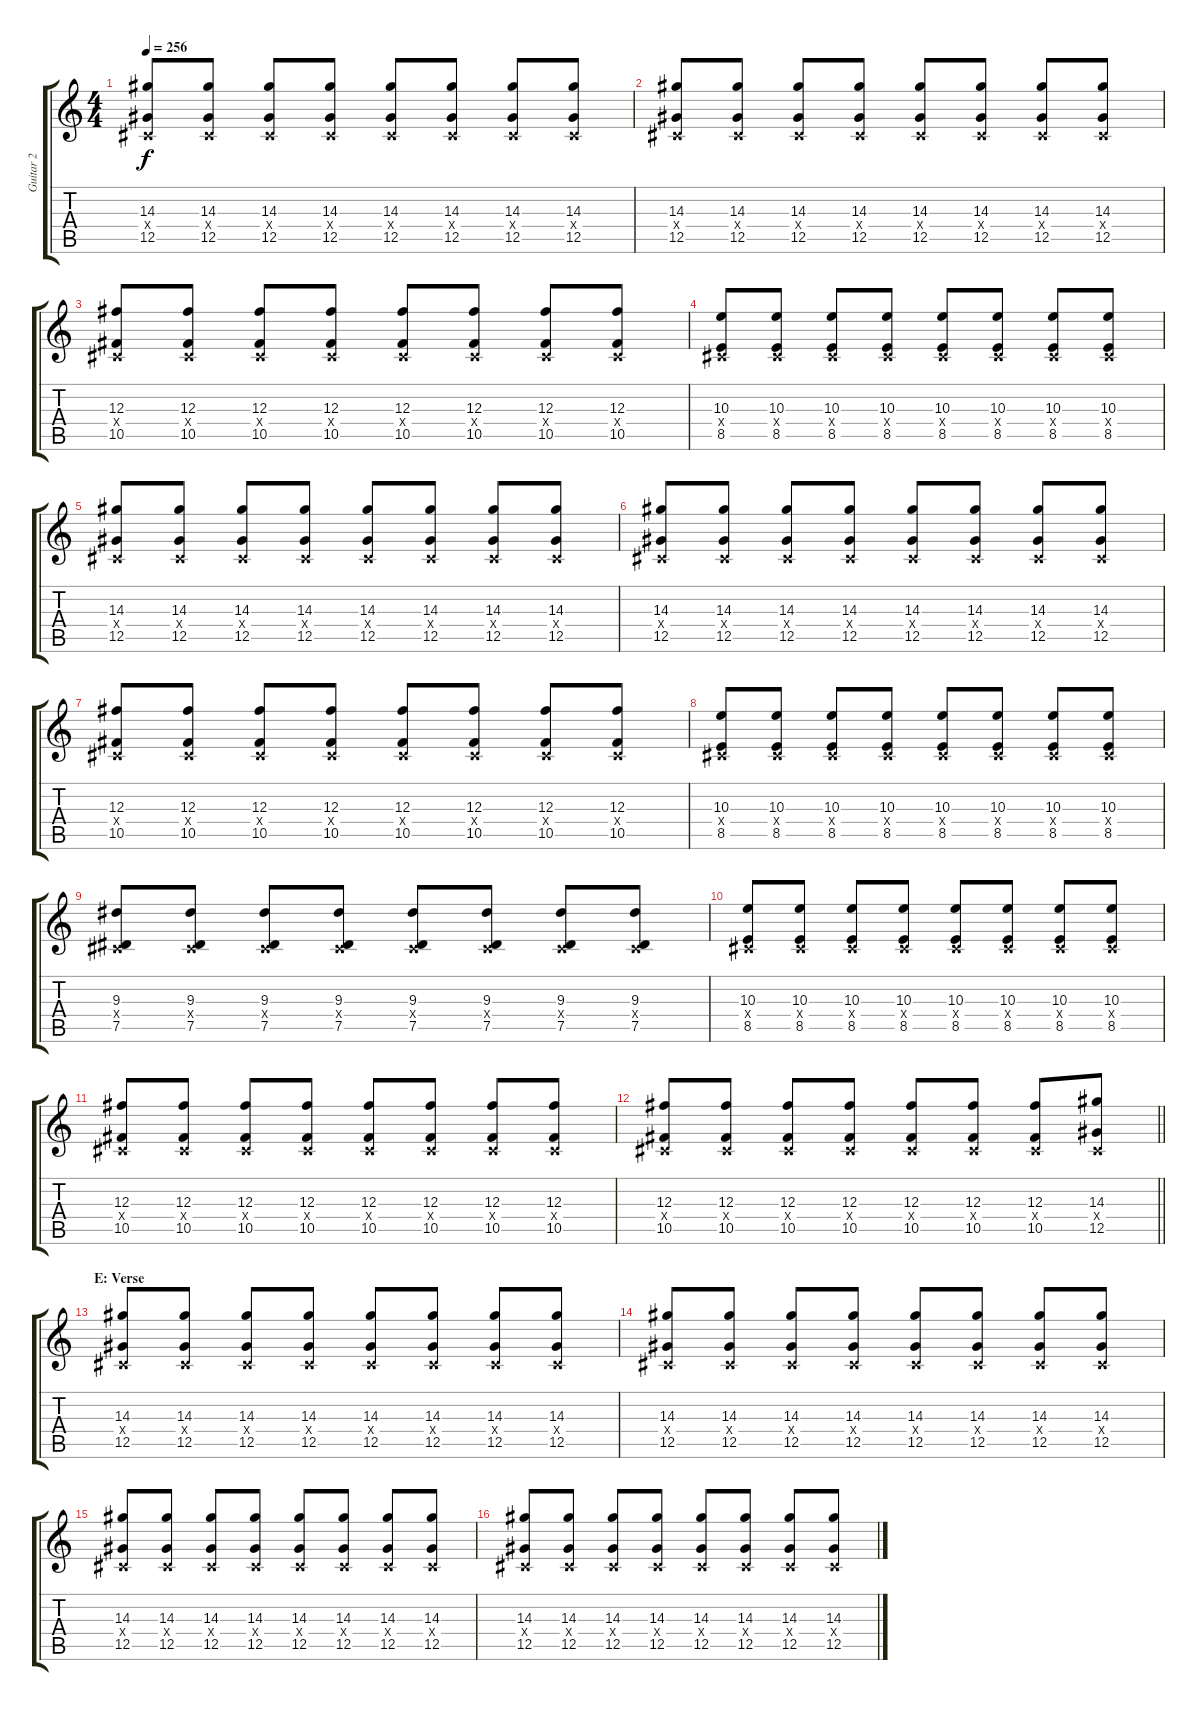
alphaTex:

\track ("Guitar 2" "Guitar 2") {instrument distortionguitar}
\staff {score tabs}
\tuning (Eb4 Bb3 Gb3 Db3 Ab2 Db2) {hide}
\ts (4 4)
\tempo 256
\clef g2
\ks c
(14.3 0.4{x} 12.5).8{dy f} (14.3 0.4{x} 12.5).8 (14.3 0.4{x} 12.5).8 (14.3 0.4{x} 12.5).8 (14.3 0.4{x} 12.5).8 (14.3 0.4{x} 12.5).8 (14.3 0.4{x} 12.5).8 (14.3 0.4{x} 12.5).8 |
(14.3 0.4{x} 12.5).8 (14.3 0.4{x} 12.5).8 (14.3 0.4{x} 12.5).8 (14.3 0.4{x} 12.5).8 (14.3 0.4{x} 12.5).8 (14.3 0.4{x} 12.5).8 (14.3 0.4{x} 12.5).8 (14.3 0.4{x} 12.5).8 |
(12.3 0.4{x} 10.5).8 (12.3 0.4{x} 10.5).8 (12.3 0.4{x} 10.5).8 (12.3 0.4{x} 10.5).8 (12.3 0.4{x} 10.5).8 (12.3 0.4{x} 10.5).8 (12.3 0.4{x} 10.5).8 (12.3 0.4{x} 10.5).8 |
(10.3 0.4{x} 8.5).8 (10.3 0.4{x} 8.5).8 (10.3 0.4{x} 8.5).8 (10.3 0.4{x} 8.5).8 (10.3 0.4{x} 8.5).8 (10.3 0.4{x} 8.5).8 (10.3 0.4{x} 8.5).8 (10.3 0.4{x} 8.5).8 |
(14.3 0.4{x} 12.5).8 (14.3 0.4{x} 12.5).8 (14.3 0.4{x} 12.5).8 (14.3 0.4{x} 12.5).8 (14.3 0.4{x} 12.5).8 (14.3 0.4{x} 12.5).8 (14.3 0.4{x} 12.5).8 (14.3 0.4{x} 12.5).8 |
(14.3 0.4{x} 12.5).8 (14.3 0.4{x} 12.5).8 (14.3 0.4{x} 12.5).8 (14.3 0.4{x} 12.5).8 (14.3 0.4{x} 12.5).8 (14.3 0.4{x} 12.5).8 (14.3 0.4{x} 12.5).8 (14.3 0.4{x} 12.5).8 |
(12.3 0.4{x} 10.5).8 (12.3 0.4{x} 10.5).8 (12.3 0.4{x} 10.5).8 (12.3 0.4{x} 10.5).8 (12.3 0.4{x} 10.5).8 (12.3 0.4{x} 10.5).8 (12.3 0.4{x} 10.5).8 (12.3 0.4{x} 10.5).8 |
(10.3 0.4{x} 8.5).8 (10.3 0.4{x} 8.5).8 (10.3 0.4{x} 8.5).8 (10.3 0.4{x} 8.5).8 (10.3 0.4{x} 8.5).8 (10.3 0.4{x} 8.5).8 (10.3 0.4{x} 8.5).8 (10.3 0.4{x} 8.5).8 |
(9.3 0.4{x} 7.5).8 (9.3 0.4{x} 7.5).8 (9.3 0.4{x} 7.5).8 (9.3 0.4{x} 7.5).8 (9.3 0.4{x} 7.5).8 (9.3 0.4{x} 7.5).8 (9.3 0.4{x} 7.5).8 (9.3 0.4{x} 7.5).8 |
(10.3 0.4{x} 8.5).8 (10.3 0.4{x} 8.5).8 (10.3 0.4{x} 8.5).8 (10.3 0.4{x} 8.5).8 (10.3 0.4{x} 8.5).8 (10.3 0.4{x} 8.5).8 (10.3 0.4{x} 8.5).8 (10.3 0.4{x} 8.5).8 |
(12.3 0.4{x} 10.5).8 (12.3 0.4{x} 10.5).8 (12.3 0.4{x} 10.5).8 (12.3 0.4{x} 10.5).8 (12.3 0.4{x} 10.5).8 (12.3 0.4{x} 10.5).8 (12.3 0.4{x} 10.5).8 (12.3 0.4{x} 10.5).8 |
\barLineRight lightlight
(12.3 0.4{x} 10.5).8 (12.3 0.4{x} 10.5).8 (12.3 0.4{x} 10.5).8 (12.3 0.4{x} 10.5).8 (12.3 0.4{x} 10.5).8 (12.3 0.4{x} 10.5).8 (12.3 0.4{x} 10.5).8 (14.3 0.4{x} 12.5).8 |
\section ("" "E: Verse")
(14.3 0.4{x} 12.5).8 (14.3 0.4{x} 12.5).8 (14.3 0.4{x} 12.5).8 (14.3 0.4{x} 12.5).8 (14.3 0.4{x} 12.5).8 (14.3 0.4{x} 12.5).8 (14.3 0.4{x} 12.5).8 (14.3 0.4{x} 12.5).8 |
(14.3 0.4{x} 12.5).8 (14.3 0.4{x} 12.5).8 (14.3 0.4{x} 12.5).8 (14.3 0.4{x} 12.5).8 (14.3 0.4{x} 12.5).8 (14.3 0.4{x} 12.5).8 (14.3 0.4{x} 12.5).8 (14.3 0.4{x} 12.5).8 |
(14.3 0.4{x} 12.5).8 (14.3 0.4{x} 12.5).8 (14.3 0.4{x} 12.5).8 (14.3 0.4{x} 12.5).8 (14.3 0.4{x} 12.5).8 (14.3 0.4{x} 12.5).8 (14.3 0.4{x} 12.5).8 (14.3 0.4{x} 12.5).8 |
(14.3 0.4{x} 12.5).8 (14.3 0.4{x} 12.5).8 (14.3 0.4{x} 12.5).8 (14.3 0.4{x} 12.5).8 (14.3 0.4{x} 12.5).8 (14.3 0.4{x} 12.5).8 (14.3 0.4{x} 12.5).8 (14.3 0.4{x} 12.5).8
